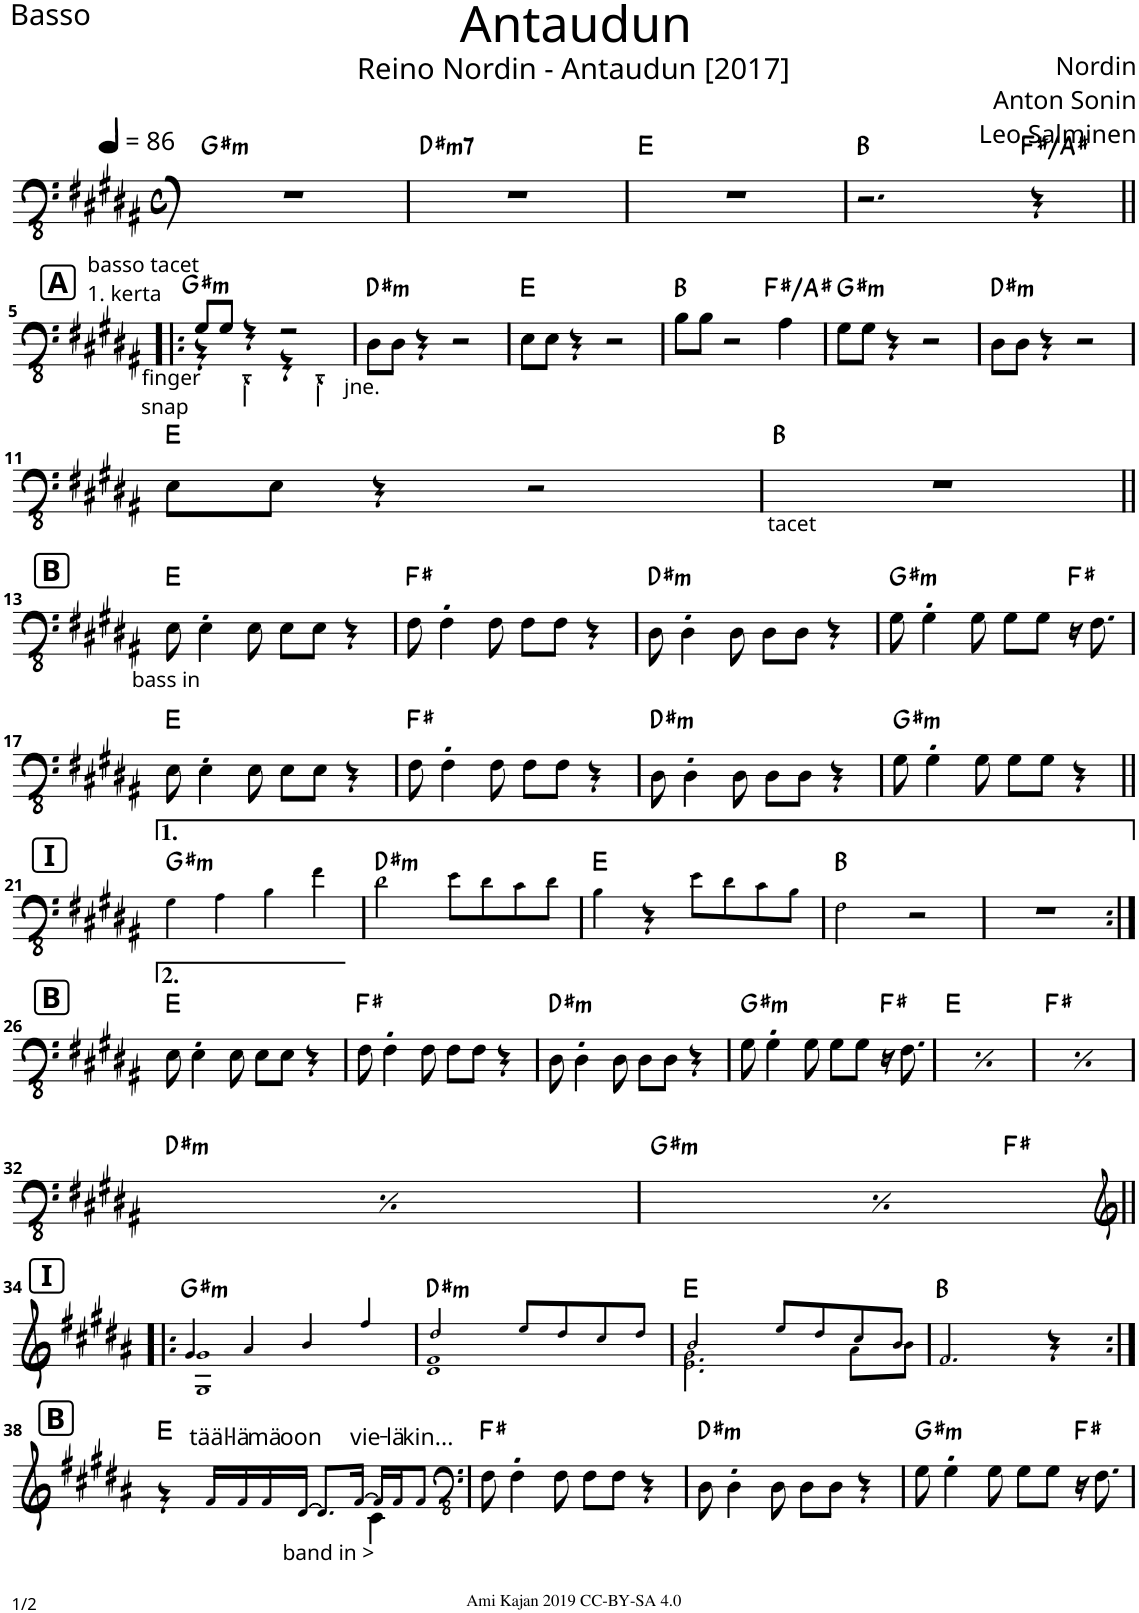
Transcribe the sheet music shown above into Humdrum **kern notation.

**kern	**text	**harte
*part1	*part1	*part1
*staff1	*staff1	*
*I"Piano	*	*
*I'Pno.	*	*
*clefFv4	*	*
*k[f#c#g#d#a#]	*	*
*M4/4	*	*
*met(c)	*	*
*MM86	*	*
=1	=1	=1
!	!	!LO:H:kt=m
1r	.	G#:min
=2	=2	=2
!	!	!LO:H:kt=m7
1r	.	D#:min7
=3	=3	=3
1r	.	E:maj
=4	=4	=4
2.r	.	B:maj
4r	.	F#:maj/3
!!LO:LB:g=z
!!LO:REH:place=s1:a:B:cj:fs=14:t=A
=5!|:	=5!|:	=5!|:
*^	*	*
!LO:TX:a:t=basso tacet	!	!	!
!LO:TX:a:t=1. kerta	!	!	!
!LO:TX:b:t=finger	!	!	!
!LO:TX:b:t=snap	!	!	!
!	!	!	!LO:H:kt=m
8GG#/L	4r	.	G#:min
8GG#/J	.	.	.
4r	4DDD#!\	.	.
2r	4r	.	.
!	!LO:TX:b:t=jne.	!	!
.	4DDD#!\	.	.
=6	=6	=6	=6
!	!	!	!LO:H:kt=m
*v	*v	*	*
8DD#\L	.	D#:min
8DD#\J	.	.
4r	.	.
2r	.	.
=7	=7	=7
8EE\L	.	E:maj
8EE\J	.	.
4r	.	.
2r	.	.
=8	=8	=8
8BB\L	.	B:maj
8BB\J	.	.
2r	.	.
4AA#\	.	F#:maj/3
=9	=9	=9
!	!	!LO:H:kt=m
8GG#\L	.	G#:min
8GG#\J	.	.
4r	.	.
2r	.	.
=10	=10	=10
!	!	!LO:H:kt=m
8DD#\L	.	D#:min
8DD#\J	.	.
4r	.	.
2r	.	.
!!LO:LB:g=z
=11	=11	=11
8EE\L	.	E:maj
8EE\J	.	.
4r	.	.
2r	.	.
=12	=12	=12
!LO:TX:b:t=tacet	!	!
1r	.	B:maj
!!LO:LB:g=z
!!LO:REH:place=s1:a:B:cj:fs=14:t=B
=13||	=13||	=13||
!LO:TX:b:t=bass in	!	!
8EE\	.	E:maj
4EE'\	.	.
8EE\	.	.
8EE\L	.	.
8EE\J	.	.
4r	.	.
=14	=14	=14
8FF#\	.	F#:maj
4FF#'\	.	.
8FF#\	.	.
8FF#\L	.	.
8FF#\J	.	.
4r	.	.
=15	=15	=15
!	!	!LO:H:kt=m
8DD#\	.	D#:min
4DD#'\	.	.
8DD#\	.	.
8DD#\L	.	.
8DD#\J	.	.
4r	.	.
=16	=16	=16
!	!	!LO:H:kt=m
8GG#\	.	G#:min
4GG#'\	.	.
8GG#\	.	.
8GG#\L	.	.
8GG#\J	.	.
16r	.	F#:maj
8.FF#\	.	.
!!LO:LB:g=z
=17	=17	=17
8EE\	.	E:maj
4EE'\	.	.
8EE\	.	.
8EE\L	.	.
8EE\J	.	.
4r	.	.
=18	=18	=18
8FF#\	.	F#:maj
4FF#'\	.	.
8FF#\	.	.
8FF#\L	.	.
8FF#\J	.	.
4r	.	.
=19	=19	=19
!	!	!LO:H:kt=m
8DD#\	.	D#:min
4DD#'\	.	.
8DD#\	.	.
8DD#\L	.	.
8DD#\J	.	.
4r	.	.
=20	=20	=20
!	!	!LO:H:kt=m
8GG#\	.	G#:min
4GG#'\	.	.
8GG#\	.	.
8GG#\L	.	.
8GG#\J	.	.
4r	.	.
!!LO:LB:g=z
!!LO:REH:place=s1:a:B:cj:fs=14:t=I
=21||	=21||	=21||
!	!	!LO:H:kt=m
4GG#!\	.	G#:min
4AA#!\	.	.
4BB!\	.	.
4F#!\	.	.
=22	=22	=22
!	!	!LO:H:kt=m
2D#!\	.	D#:min
8E!\L	.	.
8D#!\	.	.
8C#!\	.	.
8D#!\J	.	.
=23	=23	=23
4BB!\	.	E:maj
4r	.	.
8E!\L	.	.
8D#!\	.	.
8C#!\	.	.
8BB!\J	.	.
=24	=24	=24
2FF#!\	.	B:maj
2r	.	.
=25	=25	=25
1r	.	.
!!LO:LB:g=z
!!LO:REH:place=s1:a:B:cj:fs=14:t=B
=26:|!	=26:|!	=26:|!
8EE\	.	E:maj
4EE'\	.	.
8EE\	.	.
8EE\L	.	.
8EE\J	.	.
4r	.	.
=27	=27	=27
8FF#\	.	F#:maj
4FF#'\	.	.
8FF#\	.	.
8FF#\L	.	.
8FF#\J	.	.
4r	.	.
=28	=28	=28
!	!	!LO:H:kt=m
8DD#\	.	D#:min
4DD#'\	.	.
8DD#\	.	.
8DD#\L	.	.
8DD#\J	.	.
4r	.	.
=29	=29	=29
!	!	!LO:H:kt=m
8GG#\	.	G#:min
4GG#'\	.	.
8GG#\	.	.
8GG#\L	.	.
8GG#\J	.	.
16r	.	F#:maj
8.FF#\	.	.
=30	=30	=30
!	!	!LO:H:kt=m
8GG#\	.	G#:min
4GG#'\	.	.
8GG#\	.	.
8GG#\L	.	.
8GG#\J	.	.
16r	.	F#:maj
8.FF#\	.	.
=31	=31	=31
!	!	!LO:H:kt=m
8GG#\	.	G#:min
4GG#'\	.	.
8GG#\	.	.
8GG#\L	.	.
8GG#\J	.	.
16r	.	F#:maj
8.FF#\	.	.
!!LO:LB:g=z
=32	=32	=32
!	!	!LO:H:kt=m
8GG#\	.	G#:min
4GG#'\	.	.
8GG#\	.	.
8GG#\L	.	.
8GG#\J	.	.
16r	.	F#:maj
8.FF#\	.	.
=33	=33	=33
!	!	!LO:H:kt=m
8GG#\	.	G#:min
4GG#'\	.	.
8GG#\	.	.
8GG#\L	.	.
8GG#\J	.	.
16r	.	F#:maj
8.FF#\	.	.
!!LO:LB:g=z
!!LO:REH:place=s1:a:B:cj:fs=14:t=I
=34!|:	=34!|:	=34!|:
*clefG2	*	*
*^	*	*
!	!	!	!LO:H:kt=m
4g#!/	1G#! 1g#!	.	G#:min
4a#!/	.	.	.
4b!/	.	.	.
4ff#!/	.	.	.
=35	=35	=35	=35
!	!	!	!LO:H:kt=m
2dd#!/	1d#! 1f#!	.	D#:min
8ee!/L	.	.	.
8dd#!/	.	.	.
8cc#!/	.	.	.
8dd#!/J	.	.	.
=36	=36	=36	=36
2b!/	2.e!\ 2.g#!\	.	E:maj
8ee!/L	.	.	.
8dd#!/	.	.	.
8cc#!/	8a#!\L	.	.
8b!/J	8b!\J	.	.
*v	*v	*	*
=37	=37	=37
2.f#!/	.	B:maj
4r	.	.
!!LO:LB:g=z
!!LO:REH:place=s1:a:B:cj:fs=14:t=B
=38:|!	=38:|!	=38:|!
*^	*	*
2.ryy	4r	.	E:maj
!	!	!LO:LY:a	!
.	16f#!/LL	tääl-	.
!	!	!LO:LY:a	!
.	16f#!/	-lä	.
!	!	!LO:LY:a	!
.	16f#!/	mä	.
!	!	!LO:LY:a	!
.	[16d#!/JJ	oon	.
.	8.d#!/L]	.	.
!	!	!LO:LY:a	!
.	[16f#!/Jk	vie-	.
!LO:TX:b:t=band in >	!	!	!
4c#\	16f#!/LL]	.	.
!	!	!LO:LY:a	!
.	16f#!/J	-lä	.
!	!	!LO:LY:a	!
.	8f#!/J	kin...	.
*v	*v	*	*
=39	=39	=39
*clefFv4	*	*
8FF#\	.	F#:maj
4FF#'\	.	.
8FF#\	.	.
8FF#\L	.	.
8FF#\J	.	.
4r	.	.
=40	=40	=40
!	!	!LO:H:kt=m
8DD#\	.	D#:min
4DD#'\	.	.
8DD#\	.	.
8DD#\L	.	.
8DD#\J	.	.
4r	.	.
=41	=41	=41
!	!	!LO:H:kt=m
8GG#\	.	G#:min
4GG#'\	.	.
8GG#\	.	.
8GG#\L	.	.
8GG#\J	.	.
16r	.	F#:maj
8.FF#\	.	.
=	=	=
*-	*-	*-
